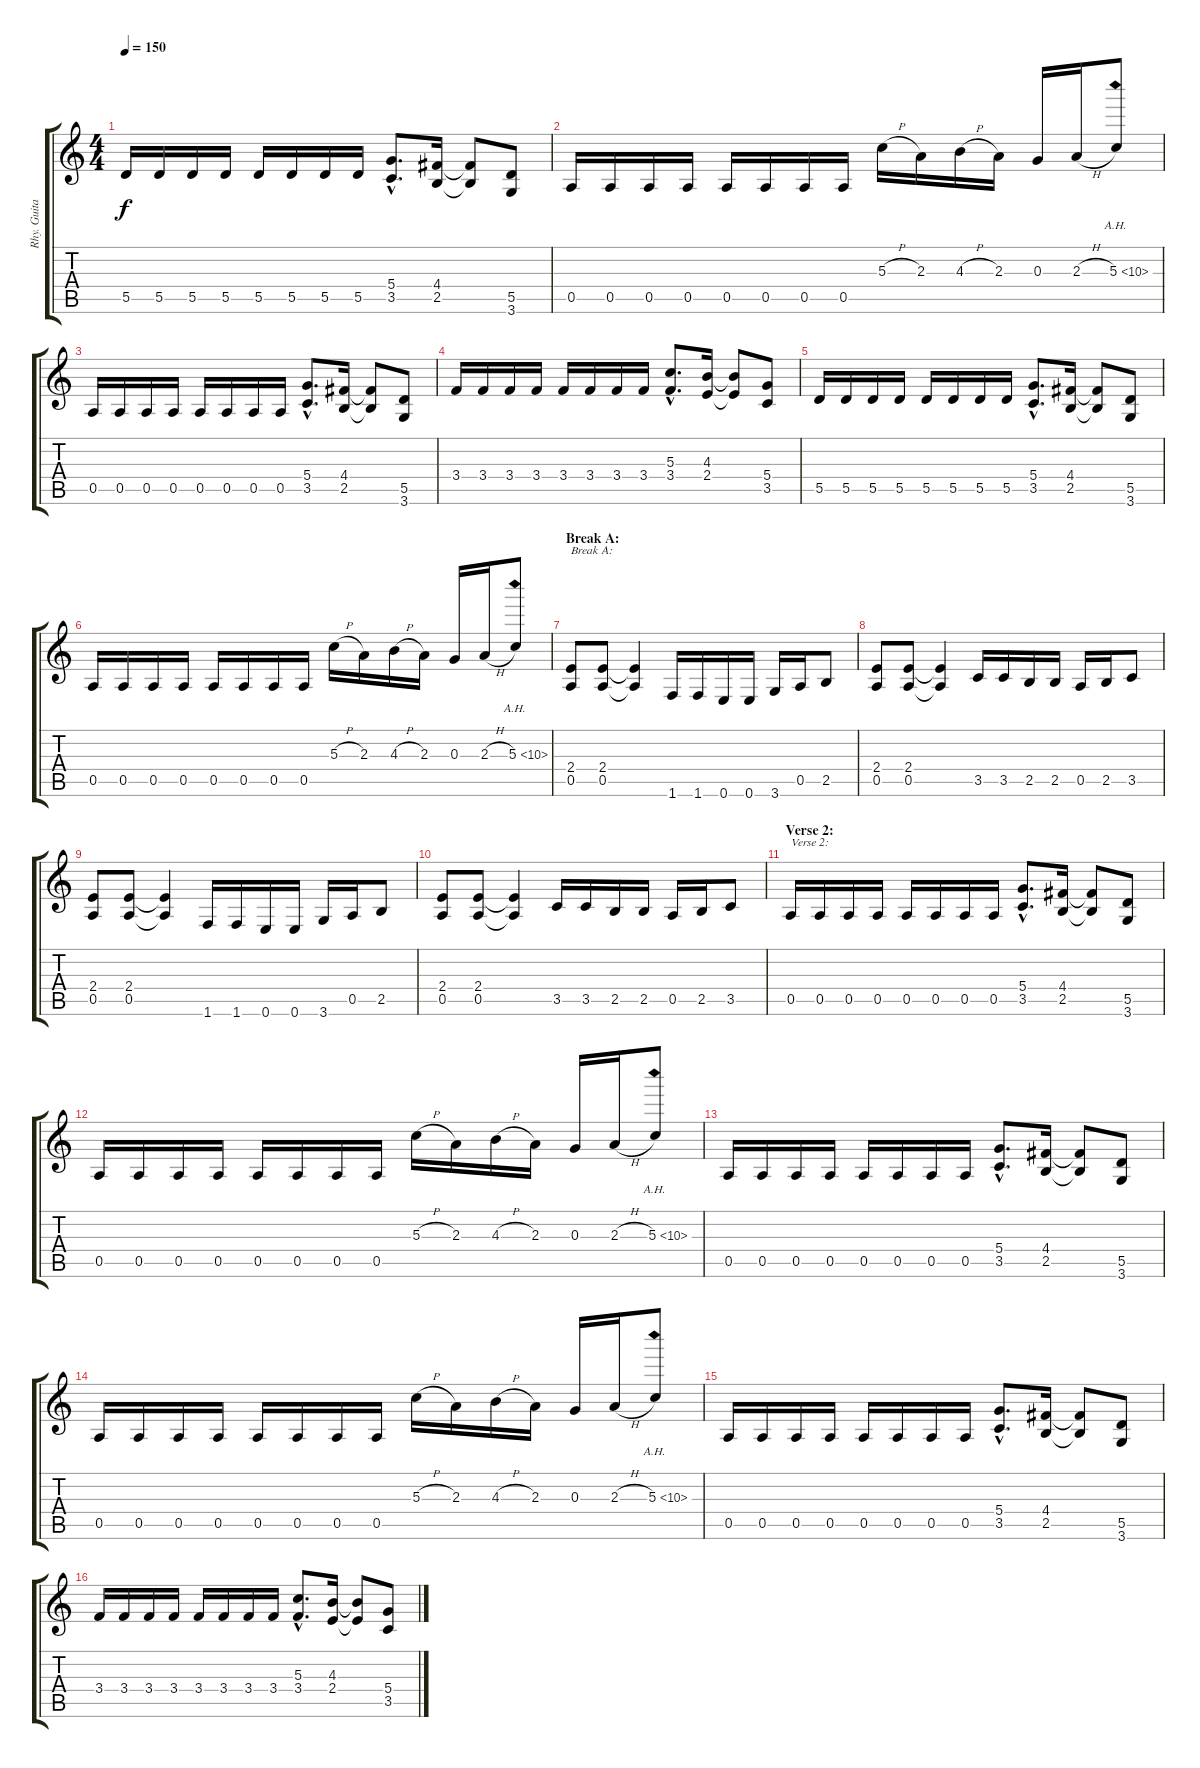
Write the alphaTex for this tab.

\track ("Rhy. Guitar 2" "Rhy. Guita") {instrument distortionguitar}
\staff {score tabs}
\tuning (E4 B3 G3 D3 A2 E2) {hide}
\ts (4 4)
\tempo 150
\clef g2
\ks c
5.5.16{dy f} 5.5.16 5.5.16 5.5.16 5.5.16 5.5.16 5.5.16 5.5.16 (5.4{hac} 3.5{hac}).8{d} (4.4 2.5).16 (4.4{t} 2.5{t}).8 (5.5 3.6).8 |
0.5.16 0.5.16 0.5.16 0.5.16 0.5.16 0.5.16 0.5.16 0.5.16 5.3{h}.16 2.3.16 4.3{h}.16 2.3.16 0.3.16 2.3{h}.16 5.3{ah 5}.8 |
0.5.16 0.5.16 0.5.16 0.5.16 0.5.16 0.5.16 0.5.16 0.5.16 (5.4{hac} 3.5{hac}).8{d} (4.4 2.5).16 (4.4{t} 2.5{t}).8 (5.5 3.6).8 |
3.4.16 3.4.16 3.4.16 3.4.16 3.4.16 3.4.16 3.4.16 3.4.16 (5.3{hac} 3.4{hac}).8{d} (4.3 2.4).16 (4.3{t} 2.4{t}).8 (5.4 3.5).8 |
5.5.16 5.5.16 5.5.16 5.5.16 5.5.16 5.5.16 5.5.16 5.5.16 (5.4{hac} 3.5{hac}).8{d} (4.4 2.5).16 (4.4{t} 2.5{t}).8 (5.5 3.6).8 |
0.5.16 0.5.16 0.5.16 0.5.16 0.5.16 0.5.16 0.5.16 0.5.16 5.3{h}.16 2.3.16 4.3{h}.16 2.3.16 0.3.16 2.3{h}.16 5.3{ah 5}.8 |
\section ("" "Break A:")
(2.4 0.5).8{txt "Break A:"} (2.4 0.5).8 (2.4{t} 0.5{t}).4 1.6.16 1.6.16 0.6.16 0.6.16 3.6.16 0.5.16 2.5.8 |
(2.4 0.5).8 (2.4 0.5).8 (2.4{t} 0.5{t}).4 3.5.16 3.5.16 2.5.16 2.5.16 0.5.16 2.5.16 3.5.8 |
(2.4 0.5).8 (2.4 0.5).8 (2.4{t} 0.5{t}).4 1.6.16 1.6.16 0.6.16 0.6.16 3.6.16 0.5.16 2.5.8 |
(2.4 0.5).8 (2.4 0.5).8 (2.4{t} 0.5{t}).4 3.5.16 3.5.16 2.5.16 2.5.16 0.5.16 2.5.16 3.5.8 |
\section ("" "Verse 2:")
0.5.16{txt "Verse 2:"} 0.5.16 0.5.16 0.5.16 0.5.16 0.5.16 0.5.16 0.5.16 (5.4{hac} 3.5{hac}).8{d} (4.4 2.5).16 (4.4{t} 2.5{t}).8 (5.5 3.6).8 |
0.5.16 0.5.16 0.5.16 0.5.16 0.5.16 0.5.16 0.5.16 0.5.16 5.3{h}.16 2.3.16 4.3{h}.16 2.3.16 0.3.16 2.3{h}.16 5.3{ah 5}.8 |
0.5.16 0.5.16 0.5.16 0.5.16 0.5.16 0.5.16 0.5.16 0.5.16 (5.4{hac} 3.5{hac}).8{d} (4.4 2.5).16 (4.4{t} 2.5{t}).8 (5.5 3.6).8 |
0.5.16 0.5.16 0.5.16 0.5.16 0.5.16 0.5.16 0.5.16 0.5.16 5.3{h}.16 2.3.16 4.3{h}.16 2.3.16 0.3.16 2.3{h}.16 5.3{ah 5}.8 |
0.5.16 0.5.16 0.5.16 0.5.16 0.5.16 0.5.16 0.5.16 0.5.16 (5.4{hac} 3.5{hac}).8{d} (4.4 2.5).16 (4.4{t} 2.5{t}).8 (5.5 3.6).8 |
3.4.16 3.4.16 3.4.16 3.4.16 3.4.16 3.4.16 3.4.16 3.4.16 (5.3{hac} 3.4{hac}).8{d} (4.3 2.4).16 (4.3{t} 2.4{t}).8 (5.4 3.5).8
